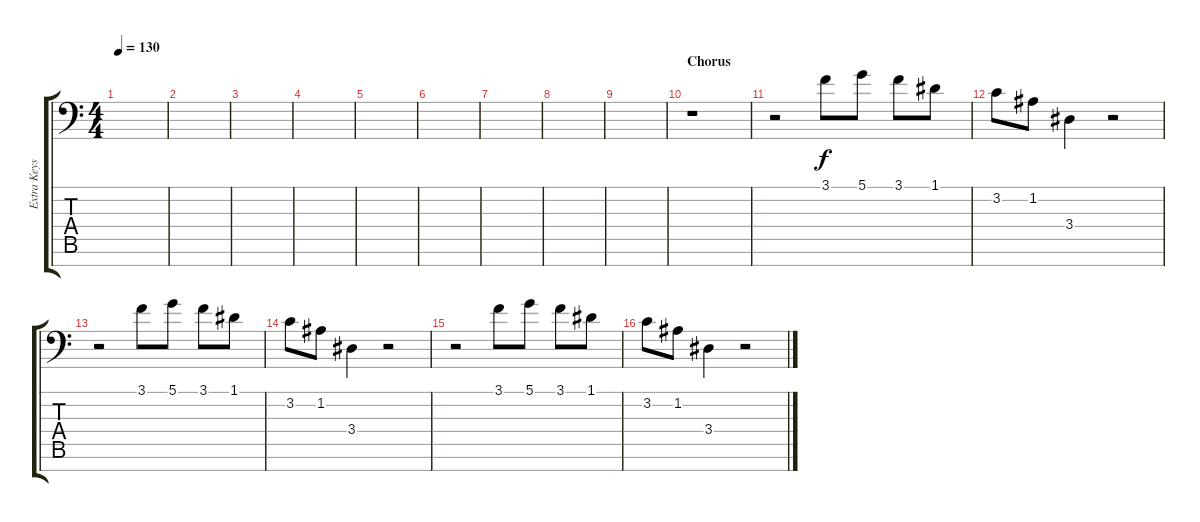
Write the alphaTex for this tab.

\track ("Extra Keys" "Extra Keys") {instrument harpsichord}
\staff {score tabs}
\tuning (D4 A3 F3 C3 G2 D2 C-1) {hide}
\ts (4 4)
\tempo 130
\clef f4
\ks c
|
\section ("" "")
|
|
|
|
|
|
|
|
\section ("" "Chorus")
r.1 |
r.2 3.1.8 5.1.8 3.1.8 1.1.8 |
3.2.8 1.2.8 3.4.4 r.2 |
r.2 3.1.8 5.1.8 3.1.8 1.1.8 |
\section ("" "")
3.2.8 1.2.8 3.4.4 r.2 |
r.2 3.1.8 5.1.8 3.1.8 1.1.8 |
3.2.8 1.2.8 3.4.4 r.2
